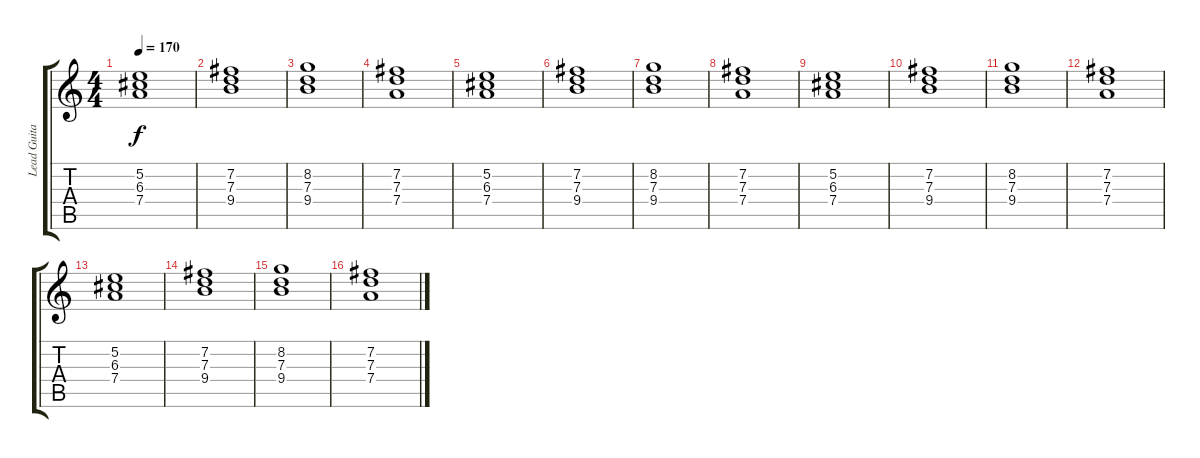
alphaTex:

\track ("Lead Guitar" "Lead Guita") {instrument distortionguitar}
\staff {score tabs}
\tuning (E4 B3 G3 D3 A2 E2) {hide}
\ts (4 4)
\tempo 170
\clef g2
\ks c
(5.2 6.3 7.4).1{dy f} |
(7.2 7.3 9.4).1 |
(8.2 7.3 9.4).1 |
(7.2 7.3 7.4).1 |
(5.2 6.3 7.4).1 |
(7.2 7.3 9.4).1 |
(8.2 7.3 9.4).1 |
(7.2 7.3 7.4).1 |
(5.2 6.3 7.4).1 |
(7.2 7.3 9.4).1 |
(8.2 7.3 9.4).1 |
(7.2 7.3 7.4).1 |
(5.2 6.3 7.4).1 |
(7.2 7.3 9.4).1 |
(8.2 7.3 9.4).1 |
(7.2 7.3 7.4).1
